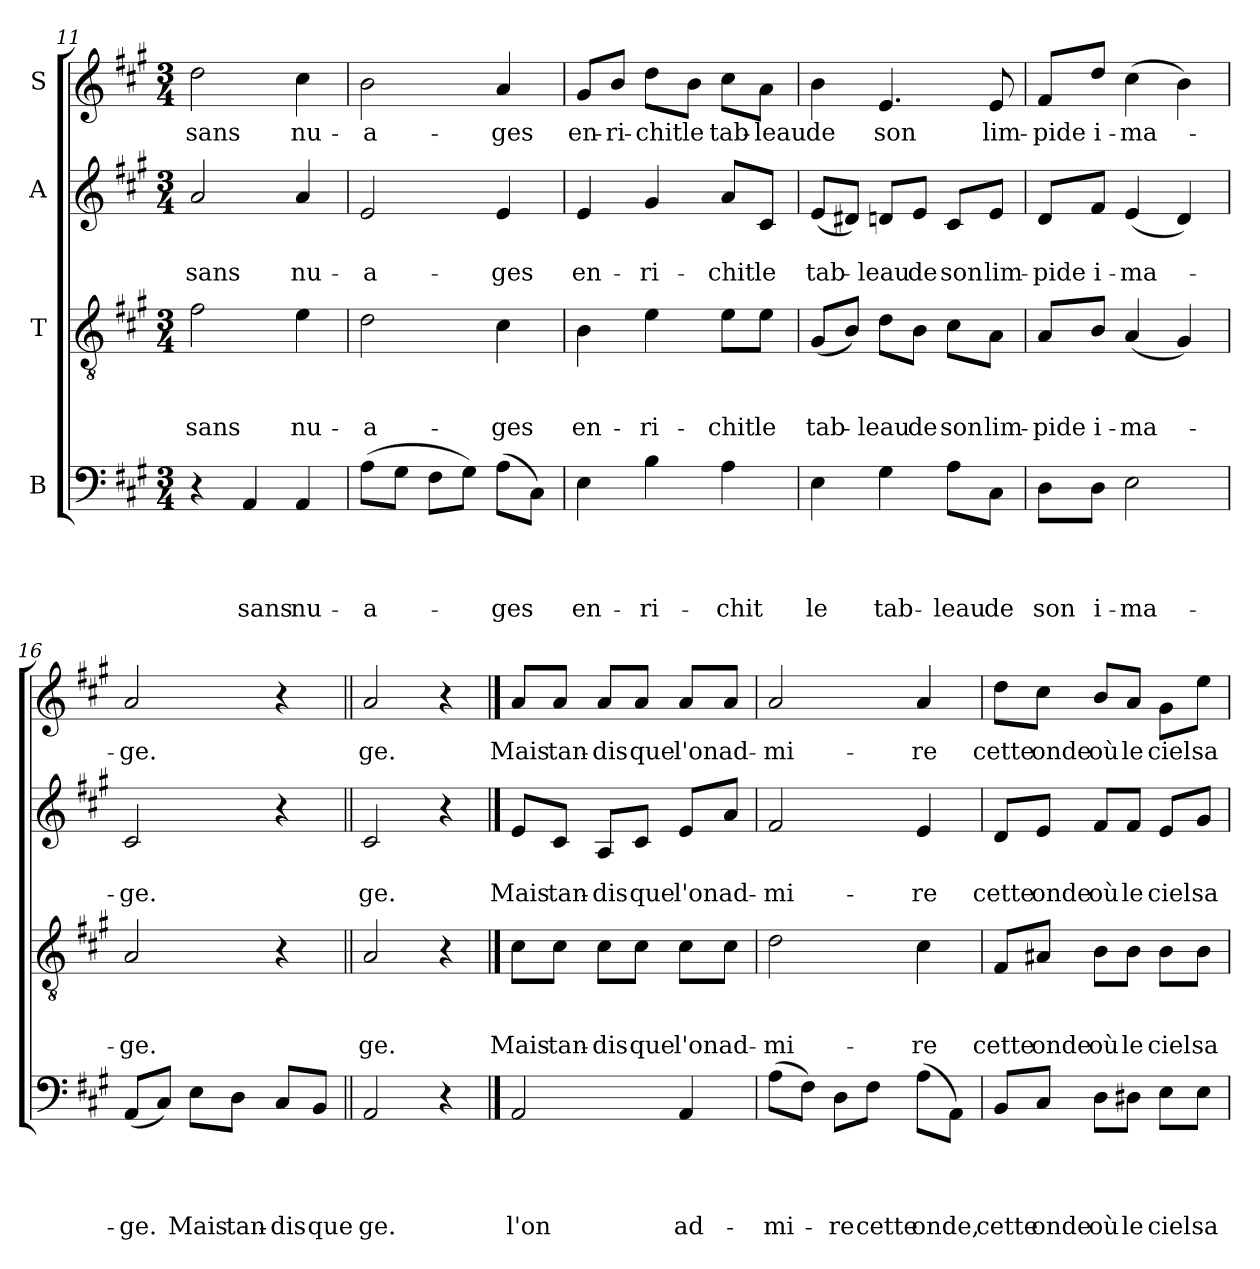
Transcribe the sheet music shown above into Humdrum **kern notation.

**kern	**text	**text	**text	**text	**kern	**text	**text	**text	**kern	**text	**text	**kern	**text
*part4	*part4	*part4	*part4	*part4	*part3	*part3	*part3	*part3	*part2	*part2	*part2	*part1	*part1
*staff4	*staff4	*staff4	*staff4	*staff4	*staff3	*staff3	*staff3	*staff3	*staff2	*staff2	*staff2	*staff1	*staff1
*I"B	*	*	*	*	*I"T	*	*	*	*I"A	*	*	*I"S	*
*clefF4	*	*	*	*	*clefGv2	*	*	*	*clefG2	*	*	*clefG2	*
*k[f#c#g#]	*	*	*	*	*k[f#c#g#]	*	*	*	*k[f#c#g#]	*	*	*k[f#c#g#]	*
*A:	*	*	*	*	*A:	*	*	*	*A:	*	*	*A:	*
*M3/4	*	*	*	*	*M3/4	*	*	*	*M3/4	*	*	*M3/4	*
=11	=11	=11	=11	=11	=11	=11	=11	=11	=11	=11	=11	=11	=11
!	!	!	!	!	!	!	!	!LO:LY:b	!	!	!LO:LY:b	!	!LO:LY:b
4r	.	.	.	.	2f#\	.	.	sans	2a/	.	sans	2dd\	sans
!	!	!	!	!LO:LY:b	!	!	!	!	!	!	!	!	!
4AA/	.	.	.	sans	.	.	.	.	.	.	.	.	.
!	!	!	!	!LO:LY:b	!	!	!	!LO:LY:b	!	!	!LO:LY:b	!	!LO:LY:b
4AA/	.	.	.	nu-	4e\	.	.	nu-	4a/	.	nu-	4cc#\	nu-
=12	=12	=12	=12	=12	=12	=12	=12	=12	=12	=12	=12	=12	=12
!	!	!	!	!LO:LY:b	!	!	!	!LO:LY:b	!	!	!LO:LY:b	!	!LO:LY:b
(>8A\L	.	.	.	-a-	2d\	.	.	-a-	2e/	.	-a-	2b\	-a-
8G#\J	.	.	.	.	.	.	.	.	.	.	.	.	.
8F#\L	.	.	.	.	.	.	.	.	.	.	.	.	.
8G#\J)	.	.	.	.	.	.	.	.	.	.	.	.	.
!	!	!	!	!LO:LY:b	!	!	!	!LO:LY:b	!	!	!LO:LY:b	!	!LO:LY:b
(>8A\L	.	.	.	-ges	4c#\	.	.	-ges	4e/	.	-ges	4a/	-ges
8C#\J)	.	.	.	.	.	.	.	.	.	.	.	.	.
!!LO:LB:g=z
=13	=13	=13	=13	=13	=13	=13	=13	=13	=13	=13	=13	=13	=13
!	!	!	!	!LO:LY:b	!	!	!	!LO:LY:b	!	!	!LO:LY:b	!	!LO:LY:b
4E\	.	.	.	en-	4B\	.	.	en-	4e/	.	en-	8g#/L	en-
!	!	!	!	!	!	!	!	!	!	!	!	!	!LO:LY:b
.	.	.	.	.	.	.	.	.	.	.	.	8b/J	-ri-
!	!	!	!	!LO:LY:b	!	!	!	!LO:LY:b	!	!	!LO:LY:b	!	!LO:LY:b
4B\	.	.	.	-ri-	4e\	.	.	-ri-	4g#/	.	-ri-	8dd\L	-chit
!	!	!	!	!	!	!	!	!	!	!	!	!	!LO:LY:b
.	.	.	.	.	.	.	.	.	.	.	.	8b\J	le
!	!	!	!	!LO:LY:b	!	!	!	!LO:LY:b	!	!	!LO:LY:b	!	!LO:LY:b
4A\	.	.	.	-chit	8e\L	.	.	-chit	8a/L	.	-chit	8cc#\L	tab-
!	!	!	!	!	!	!	!	!LO:LY:b	!	!	!LO:LY:b	!	!LO:LY:b
.	.	.	.	.	8e\J	.	.	le	8c#/J	.	le	8a\J	-leau
=14	=14	=14	=14	=14	=14	=14	=14	=14	=14	=14	=14	=14	=14
!	!	!	!	!LO:LY:b	!	!	!	!LO:LY:b	!	!	!LO:LY:b	!	!LO:LY:b
4E\	.	.	.	le	(<8G#/L	.	.	tab-	(<8e/L	.	tab-	4b\	de
.	.	.	.	.	8B/J)	.	.	.	8d#X/J)	.	.	.	.
!	!	!	!	!LO:LY:b	!	!	!	!LO:LY:b	!	!	!LO:LY:b	!	!LO:LY:b
4G#\	.	.	.	tab-	8d\L	.	.	-leau	8dn/L	.	-leau	4.e/	son
!	!	!	!	!	!	!	!	!LO:LY:b	!	!	!LO:LY:b	!	!
.	.	.	.	.	8B\J	.	.	de	8e/J	.	de	.	.
!	!	!	!	!LO:LY:b	!	!	!	!LO:LY:b	!	!	!LO:LY:b	!	!
8A\L	.	.	.	-leau	8c#\L	.	.	son	8c#/L	.	son	.	.
!	!	!	!	!LO:LY:b	!	!	!	!LO:LY:b	!	!	!LO:LY:b	!	!LO:LY:b
8C#\J	.	.	.	de	8A\J	.	.	lim-	8e/J	.	lim-	8e/	lim-
=15	=15	=15	=15	=15	=15	=15	=15	=15	=15	=15	=15	=15	=15
!	!	!	!	!LO:LY:b	!	!	!	!LO:LY:b	!	!	!LO:LY:b	!	!LO:LY:b
8D\L	.	.	.	son	8A/L	.	.	-pide	8d/L	.	-pide	8f#/L	-pide
!	!	!	!	!LO:LY:b	!	!	!	!LO:LY:b	!	!	!LO:LY:b	!	!LO:LY:b
8D\J	.	.	.	i-	8B/J	.	.	i-	8f#/J	.	i-	8dd/J	i-
!	!	!	!	!LO:LY:b	!	!	!	!LO:LY:b	!	!	!LO:LY:b	!	!LO:LY:b
2E\	.	.	.	-ma-	(<4A/	.	.	-ma-	(<4e/	.	-ma-	(>4cc#\	-ma-
.	.	.	.	.	4G#/)	.	.	.	4d/)	.	.	4b\)	.
=16	=16	=16	=16	=16	=16	=16	=16	=16	=16	=16	=16	=16	=16
!	!	!	!	!LO:LY:b	!	!	!	!LO:LY:b	!	!	!LO:LY:b	!	!LO:LY:b
(<8AA/L	.	.	.	-ge.	2A/	.	.	-ge.	2c#/	.	-ge.	2a/	-ge.
8C#/J)	.	.	.	.	.	.	.	.	.	.	.	.	.
!	!	!	!	!LO:LY:b	!	!	!	!	!	!	!	!	!
8E\L	.	.	.	Mais	.	.	.	.	.	.	.	.	.
!	!	!	!	!LO:LY:b	!	!	!	!	!	!	!	!	!
8D\J	.	.	.	tan-	.	.	.	.	.	.	.	.	.
!	!	!	!	!LO:LY:b	!	!	!	!	!	!	!	!	!
8C#/L	.	.	.	-dis	4r	.	.	.	4r	.	.	4r	.
!	!	!	!	!LO:LY:b	!	!	!	!	!	!	!	!	!
8BB/J	.	.	.	que	.	.	.	.	.	.	.	.	.
=17||	=17||	=17||	=17||	=17||	=17||	=17||	=17||	=17||	=17||	=17||	=17||	=17||	=17||
!	!	!	!	!LO:LY:b	!	!	!	!LO:LY:b	!	!	!LO:LY:b	!	!LO:LY:b
2AA/	.	.	.	ge.	2A/	.	.	ge.	2c#/	.	ge.	2a/	ge.
4r	.	.	.	.	4r	.	.	.	4r	.	.	4r	.
!!LO:PB:g=z
==18	==18	==18	==18	==18	==18	==18	==18	==18	==18	==18	==18	==18	==18
!	!	!	!	!LO:LY:b	!	!	!	!LO:LY:b	!	!	!LO:LY:b	!	!LO:LY:b
2AA/	.	.	.	l'on	8c#\L	.	.	Mais	8e/L	.	Mais	8a/L	Mais
!	!	!	!	!	!	!	!	!LO:LY:b	!	!	!LO:LY:b	!	!LO:LY:b
.	.	.	.	.	8c#\J	.	.	tan-	8c#/J	.	tan-	8a/J	tan-
!	!	!	!	!	!	!	!	!LO:LY:b	!	!	!LO:LY:b	!	!LO:LY:b
.	.	.	.	.	8c#\L	.	.	-dis	8A/L	.	-dis	8a/L	-dis
!	!	!	!	!	!	!	!	!LO:LY:b	!	!	!LO:LY:b	!	!LO:LY:b
.	.	.	.	.	8c#\J	.	.	que	8c#/J	.	que	8a/J	que
!	!	!	!	!LO:LY:b	!	!	!	!LO:LY:b	!	!	!LO:LY:b	!	!LO:LY:b
4AA/	.	.	.	ad-	8c#\L	.	.	l'on	8e/L	.	l'on	8a/L	l'on
!	!	!	!	!	!	!	!	!LO:LY:b	!	!	!LO:LY:b	!	!LO:LY:b
.	.	.	.	.	8c#\J	.	.	ad-	8a/J	.	ad-	8a/J	ad-
=19	=19	=19	=19	=19	=19	=19	=19	=19	=19	=19	=19	=19	=19
!	!	!	!	!LO:LY:b	!	!	!	!LO:LY:b	!	!	!LO:LY:b	!	!LO:LY:b
(>8A\L	.	.	.	-mi-	2d\	.	.	-mi-	2f#/	.	-mi-	2a/	-mi-
8F#\J)	.	.	.	.	.	.	.	.	.	.	.	.	.
!	!	!	!	!LO:LY:b	!	!	!	!	!	!	!	!	!
8D\L	.	.	.	-re	.	.	.	.	.	.	.	.	.
!	!	!	!	!LO:LY:b	!	!	!	!	!	!	!	!	!
8F#\J	.	.	.	cette	.	.	.	.	.	.	.	.	.
!	!	!	!	!LO:LY:b	!	!	!	!LO:LY:b	!	!	!LO:LY:b	!	!LO:LY:b
(>8A\L	.	.	.	onde,	4c#\	.	.	-re	4e/	.	-re	4a/	-re
8AA\J)	.	.	.	.	.	.	.	.	.	.	.	.	.
=20	=20	=20	=20	=20	=20	=20	=20	=20	=20	=20	=20	=20	=20
!	!	!	!	!LO:LY:b	!	!	!	!LO:LY:b	!	!	!LO:LY:b	!	!LO:LY:b
8BB/L	.	.	.	cette	8F#/L	.	.	cette	8d/L	.	cette	8dd\L	cette
!	!	!	!	!LO:LY:b	!	!	!	!LO:LY:b	!	!	!LO:LY:b	!	!LO:LY:b
8C#/J	.	.	.	onde	8A#X/J	.	.	onde	8e/J	.	onde	8cc#\J	onde
!	!	!	!	!LO:LY:b	!	!	!	!LO:LY:b	!	!	!LO:LY:b	!	!LO:LY:b
8D\L	.	.	.	où	8B\L	.	.	où	8f#/L	.	où	8b/L	où
!	!	!	!	!LO:LY:b	!	!	!	!LO:LY:b	!	!	!LO:LY:b	!	!LO:LY:b
8D#X\J	.	.	.	le	8B\J	.	.	le	8f#/J	.	le	8a/J	le
!	!	!	!	!LO:LY:b	!	!	!	!LO:LY:b	!	!	!LO:LY:b	!	!LO:LY:b
8E\L	.	.	.	ciel	8B\L	.	.	ciel	8e/L	.	ciel	8g#\L	ciel
!	!	!	!	!LO:LY:b	!	!	!	!LO:LY:b	!	!	!LO:LY:b	!	!LO:LY:b
8E\J	.	.	.	sa	8B\J	.	.	sa	8g#/J	.	sa	8ee\J	sa
=	=	=	=	=	=	=	=	=	=	=	=	=	=
*-	*-	*-	*-	*-	*-	*-	*-	*-	*-	*-	*-	*-	*-
